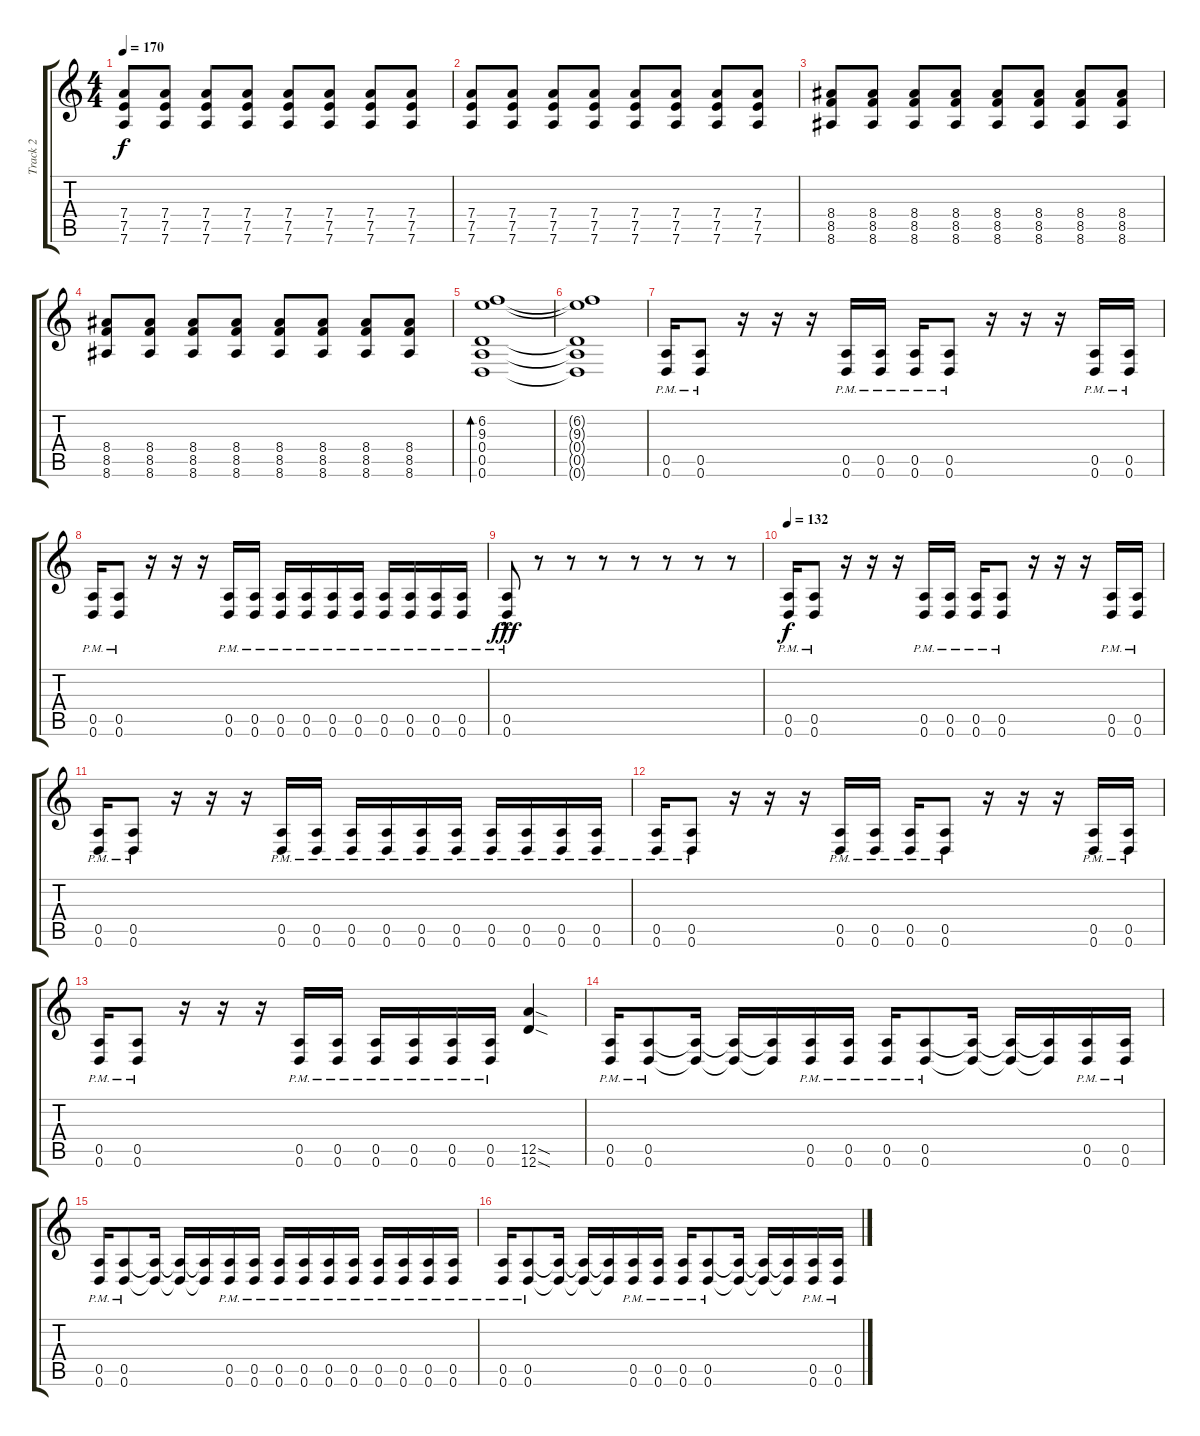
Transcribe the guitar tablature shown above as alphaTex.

\track ("Track 2" "Track 2") {instrument distortionguitar}
\staff {score tabs}
\tuning (E4 B3 G3 D3 A2 D2) {hide}
\ts (4 4)
\tempo 170
\clef g2
\ks c
(7.4 7.5 7.6).8{dy f} (7.4 7.5 7.6).8 (7.4 7.5 7.6).8 (7.4 7.5 7.6).8 (7.4 7.5 7.6).8 (7.4 7.5 7.6).8 (7.4 7.5 7.6).8 (7.4 7.5 7.6).8 |
(7.4 7.5 7.6).8 (7.4 7.5 7.6).8 (7.4 7.5 7.6).8 (7.4 7.5 7.6).8 (7.4 7.5 7.6).8 (7.4 7.5 7.6).8 (7.4 7.5 7.6).8 (7.4 7.5 7.6).8 |
(8.4 8.5 8.6).8 (8.4 8.5 8.6).8 (8.4 8.5 8.6).8 (8.4 8.5 8.6).8 (8.4 8.5 8.6).8 (8.4 8.5 8.6).8 (8.4 8.5 8.6).8 (8.4 8.5 8.6).8 |
(8.4 8.5 8.6).8 (8.4 8.5 8.6).8 (8.4 8.5 8.6).8 (8.4 8.5 8.6).8 (8.4 8.5 8.6).8 (8.4 8.5 8.6).8 (8.4 8.5 8.6).8 (8.4 8.5 8.6).8 |
(6.2 9.3 0.4 0.5 0.6).1{bd 30} |
(6.2{t} 9.3{t} 0.4{t} 0.5{t} 0.6{t}).1 |
(0.5{pm} 0.6{pm}).16 (0.5{pm} 0.6{pm}).8 r.16 r.16 r.16 (0.5{pm} 0.6{pm}).16 (0.5{pm} 0.6{pm}).16 (0.5{pm} 0.6{pm}).16 (0.5{pm} 0.6{pm}).8 r.16 r.16 r.16 (0.5{pm} 0.6{pm}).16 (0.5{pm} 0.6{pm}).16 |
(0.5{pm} 0.6{pm}).16 (0.5{pm} 0.6{pm}).8 r.16 r.16 r.16 (0.5{pm} 0.6{pm}).16 (0.5{pm} 0.6{pm}).16 (0.5{pm} 0.6{pm}).16 (0.5{pm} 0.6{pm}).16 (0.5{pm} 0.6{pm}).16 (0.5{pm} 0.6{pm}).16 (0.5{pm} 0.6{pm}).16 (0.5{pm} 0.6{pm}).16 (0.5{pm} 0.6{pm}).16 (0.5{pm} 0.6{pm}).16 |
(0.5{hac pm} 0.6{hac pm}).8{dy fff} r.8 r.8 r.8 r.8 r.8 r.8 r.8 |
\tempo 132
(0.5{pm} 0.6{pm}).16{dy f} (0.5{pm} 0.6{pm}).8 r.16 r.16 r.16 (0.5{pm} 0.6{pm}).16 (0.5{pm} 0.6{pm}).16 (0.5{pm} 0.6{pm}).16 (0.5{pm} 0.6{pm}).8 r.16 r.16 r.16 (0.5{pm} 0.6{pm}).16 (0.5{pm} 0.6{pm}).16 |
(0.5{pm} 0.6{pm}).16 (0.5{pm} 0.6{pm}).8 r.16 r.16 r.16 (0.5{pm} 0.6{pm}).16 (0.5{pm} 0.6{pm}).16 (0.5{pm} 0.6{pm}).16 (0.5{pm} 0.6{pm}).16 (0.5{pm} 0.6{pm}).16 (0.5{pm} 0.6{pm}).16 (0.5{pm} 0.6{pm}).16 (0.5{pm} 0.6{pm}).16 (0.5{pm} 0.6{pm}).16 (0.5{pm} 0.6{pm}).16 |
(0.5{pm} 0.6{pm}).16 (0.5{pm} 0.6{pm}).8 r.16 r.16 r.16 (0.5{pm} 0.6{pm}).16 (0.5{pm} 0.6{pm}).16 (0.5{pm} 0.6{pm}).16 (0.5{pm} 0.6{pm}).8 r.16 r.16 r.16 (0.5{pm} 0.6{pm}).16 (0.5{pm} 0.6{pm}).16 |
(0.5{pm} 0.6{pm}).16 (0.5{pm} 0.6{pm}).8 r.16 r.16 r.16 (0.5{pm} 0.6{pm}).16 (0.5{pm} 0.6{pm}).16 (0.5{pm} 0.6{pm}).16 (0.5{pm} 0.6{pm}).16 (0.5{pm} 0.6{pm}).16 (0.5{pm} 0.6{pm}).16 (12.5{sod} 12.6{sod}).4 |
(0.5{pm} 0.6{pm}).16 (0.5{pm} 0.6{pm}).8 (0.5{t} 0.6{t}).16 (0.5{t} 0.6{t}).16 (0.5{t} 0.6{t}).16 (0.5{pm} 0.6{pm}).16 (0.5{pm} 0.6{pm}).16 (0.5{pm} 0.6{pm}).16 (0.5{pm} 0.6{pm}).8 (0.5{t} 0.6{t}).16 (0.5{t} 0.6{t}).16 (0.5{t} 0.6{t}).16 (0.5{pm} 0.6{pm}).16 (0.5{pm} 0.6{pm}).16 |
(0.5{pm} 0.6{pm}).16 (0.5{pm} 0.6{pm}).8 (0.5{t} 0.6{t}).16 (0.5{t} 0.6{t}).16 (0.5{t} 0.6{t}).16 (0.5{pm} 0.6{pm}).16 (0.5{pm} 0.6{pm}).16 (0.5{pm} 0.6{pm}).16 (0.5{pm} 0.6{pm}).16 (0.5{pm} 0.6{pm}).16 (0.5{pm} 0.6{pm}).16 (0.5{pm} 0.6{pm}).16 (0.5{pm} 0.6{pm}).16 (0.5{pm} 0.6{pm}).16 (0.5{pm} 0.6{pm}).16 |
(0.5{pm} 0.6{pm}).16 (0.5{pm} 0.6{pm}).8 (0.5{t} 0.6{t}).16 (0.5{t} 0.6{t}).16 (0.5{t} 0.6{t}).16 (0.5{pm} 0.6{pm}).16 (0.5{pm} 0.6{pm}).16 (0.5{pm} 0.6{pm}).16 (0.5{pm} 0.6{pm}).8 (0.5{t} 0.6{t}).16 (0.5{t} 0.6{t}).16 (0.5{t} 0.6{t}).16 (0.5{pm} 0.6{pm}).16 (0.5{pm} 0.6{pm}).16
